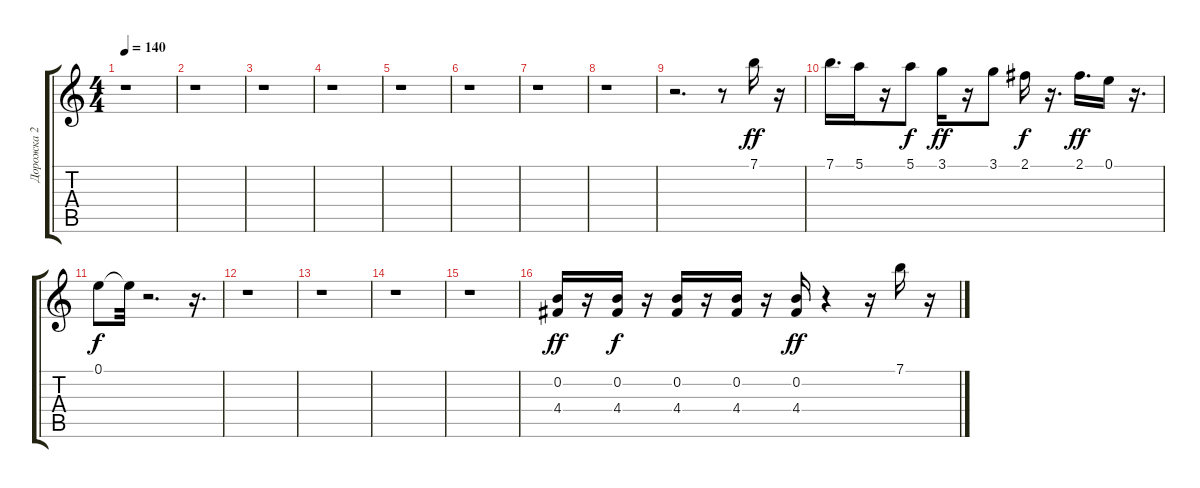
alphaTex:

\track ("Дорожка 2" "Дорожка 2") {instrument distortionguitar}
\staff {score tabs}
\tuning (E4 B3 G3 D3 A2 E2) {hide}
\ts (4 4)
\tempo 140
\clef g2
\ks c
r.1{dy f} |
r.1 |
r.1 |
r.1 |
r.1 |
r.1 |
r.1 |
r.1 |
r.2{d} r.8 7.1.16{dy ff} r.16 |
7.1.16{d} 5.1.16 r.16 5.1.8{dy f} 3.1.16{dy ff} r.16 3.1.8 2.1.16{dy f} r.16{d} 2.1.16{d dy ff} 0.1.16 r.16{d} |
0.1.8{dy f} 0.1{t}.32 r.2{d} r.16{d} |
r.1 |
r.1 |
r.1 |
r.1 |
(0.2 4.4).16{dy ff volume 12} r.16 (0.2 4.4).16{dy f} r.16 (0.2 4.4).16 r.16 (0.2 4.4).16 r.16 (0.2 4.4).16{dy ff} r.4 r.16 7.1.16 r.16
